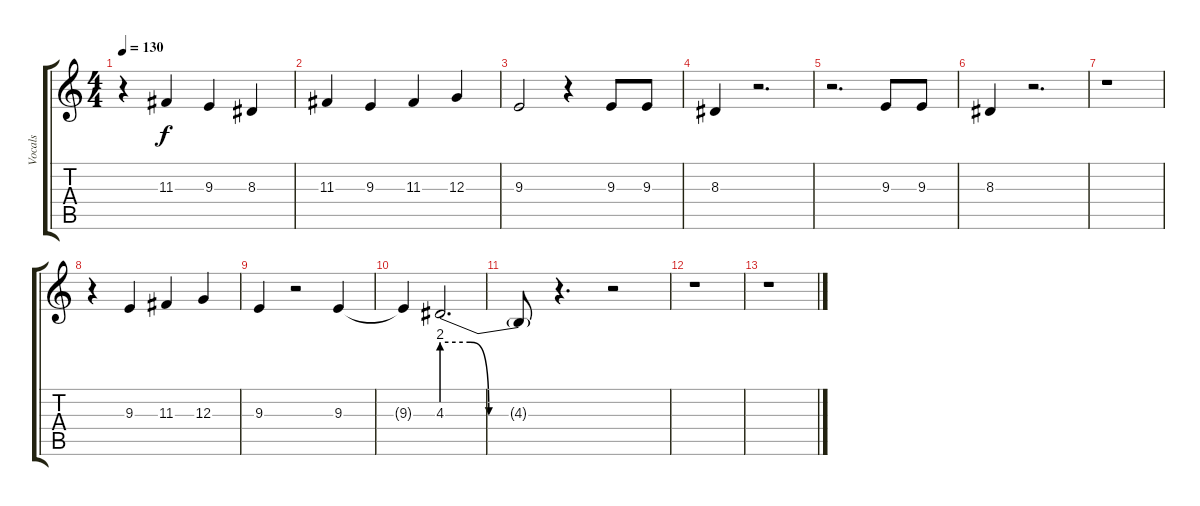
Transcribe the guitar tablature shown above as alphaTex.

\track ("Vocals" "Vocals") {instrument tenorsax}
\staff {score tabs}
\tuning (E4 B3 G3 D3 A2 E2) {hide}
\ts (4 4)
\tempo 130
\clef g2
\ks c
r.4{dy f} 11.3.4 9.3.4 8.3.4 |
11.3.4 9.3.4 11.3.4 12.3.4 |
9.3.2 r.4 9.3.8 9.3.8 |
8.3.4 r.2{d} |
r.2{d} 9.3.8 9.3.8 |
8.3.4 r.2{d} |
r.1 |
r.4 9.3.4 11.3.4 12.3.4 |
9.3.4 r.2 9.3.4 |
9.3{t}.4 4.3{be (custom 0 8 15 8 25 0 60 0)}.2{d} |
4.3{t}.8 r.4{d} r.2 |
r.1 |
r.1
